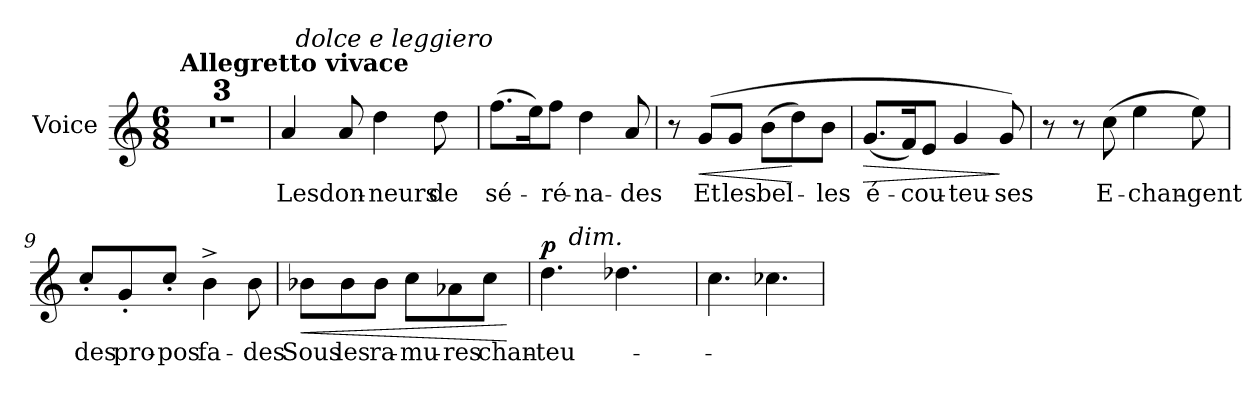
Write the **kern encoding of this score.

**kern	**text	**dynam
*part1	*part1	*part1
*staff1	*staff1	*staff1
*I"Voice	*	*
*clefG2	*	*
*k[]	*	*
*C:	*	*
*M6/8	*	*
=1	=1	=1
!LO:TX:a:B:t=Allegretto vivace	!	!
!LO:N:vis=1	!	!
2.r;<	.	.
*MM189	*	*
=2	=2	=2
2.r	.	.
=3	=3	=3
2.r	.	.
=4	=4	=4
!	!LO:LY:b	!
*^	*	*
4a/	48ryy	Les	.
.	192ryy	.	.
!	!LO:TX:a:i:t=dolce  e  leggiero	!	!
.	3%2ryy	.	.
!	!	!LO:LY:b	!
8a/	.	don-	.
!	!	!LO:LY:b	!
4dd\	.	-neurs	.
!	!	!LO:LY:b	!
8dd\	.	de	.
.	24ryy	.	.
.	96.ryy	.	.
!!LO:LB:g=z	!!
=5	=5	=5	=5
!	!	!LO:LY:b	!
*v	*v	*	*
(>8.ff\L	sé-	.
16ee\k)	.	.
!	!LO:LY:b	!
8ff\J	-ré-	.
!	!LO:LY:b	!
4dd\	-na-	.
!	!LO:LY:b	!
8a/	-des	.
=6	=6	=6
8r	.	.
!	!LO:LY:b	!LO:HP:b
(>8g/L	Et	<
!	!LO:LY:b	!
8g/J	les	.
!	!LO:LY:b	!
(>8b\L	bel-	.
8dd\)	.	[
!	!LO:LY:b	!
8b\J	-les	.
=7	=7	=7
!	!LO:LY:b	!LO:HP:b
(<8.g/L	é-	>
16f/k)	.	.
!	!LO:LY:b	!
8e/J	-cou-	.
!	!LO:LY:b	!
4g/	-teu-	.
!	!LO:LY:b	!
8g/)	-ses	]
=8	=8	=8
8r	.	.
8r	.	.
!	!LO:LY:b	!
(>8cc\	E-	.
!	!LO:LY:b	!
4ee\	-chan-	.
!	!LO:LY:b	!
8ee\)	-gent	.
!!LO:LB:g=z
=9	=9	=9
!	!LO:LY:b	!
8cc'</L	des	.
!	!LO:LY:b	!
8g'</	pro-	.
!	!LO:LY:b	!
8cc'</J	-pos	.
!	!LO:LY:b	!
4b^>\	fa-	.
!	!LO:LY:b	!
8b\	-des	.
=10	=10	=10
!	!LO:LY:b	!LO:HP:b
8b-X\L	Sous	<
!	!LO:LY:b	!
8b-\	les	.
!	!LO:LY:b	!
8b-\J	ra-	.
!	!LO:LY:b	!
8cc\L	-mu-	.
!	!LO:LY:b	!
8a-X\	-res	.
!	!LO:LY:b	!
8cc\J	chan-	.
.	.	[
=11	=11	=11
!	!LO:LY:b	!LO:DY:a
*^	*	*
4.dd\	16..ryy	-teu-	p
!	!LO:TX:a:i:t=dim.	!	!
.	2ryy	.	.
4.dd-X\	.	.	.
.	8ryy	.	.
.	64ryy	.	.
*v	*v	*	*
=12	=12	=12
4.cc\	.	.
4.cc-X\	.	.
=	=	=
*-	*-	*-
